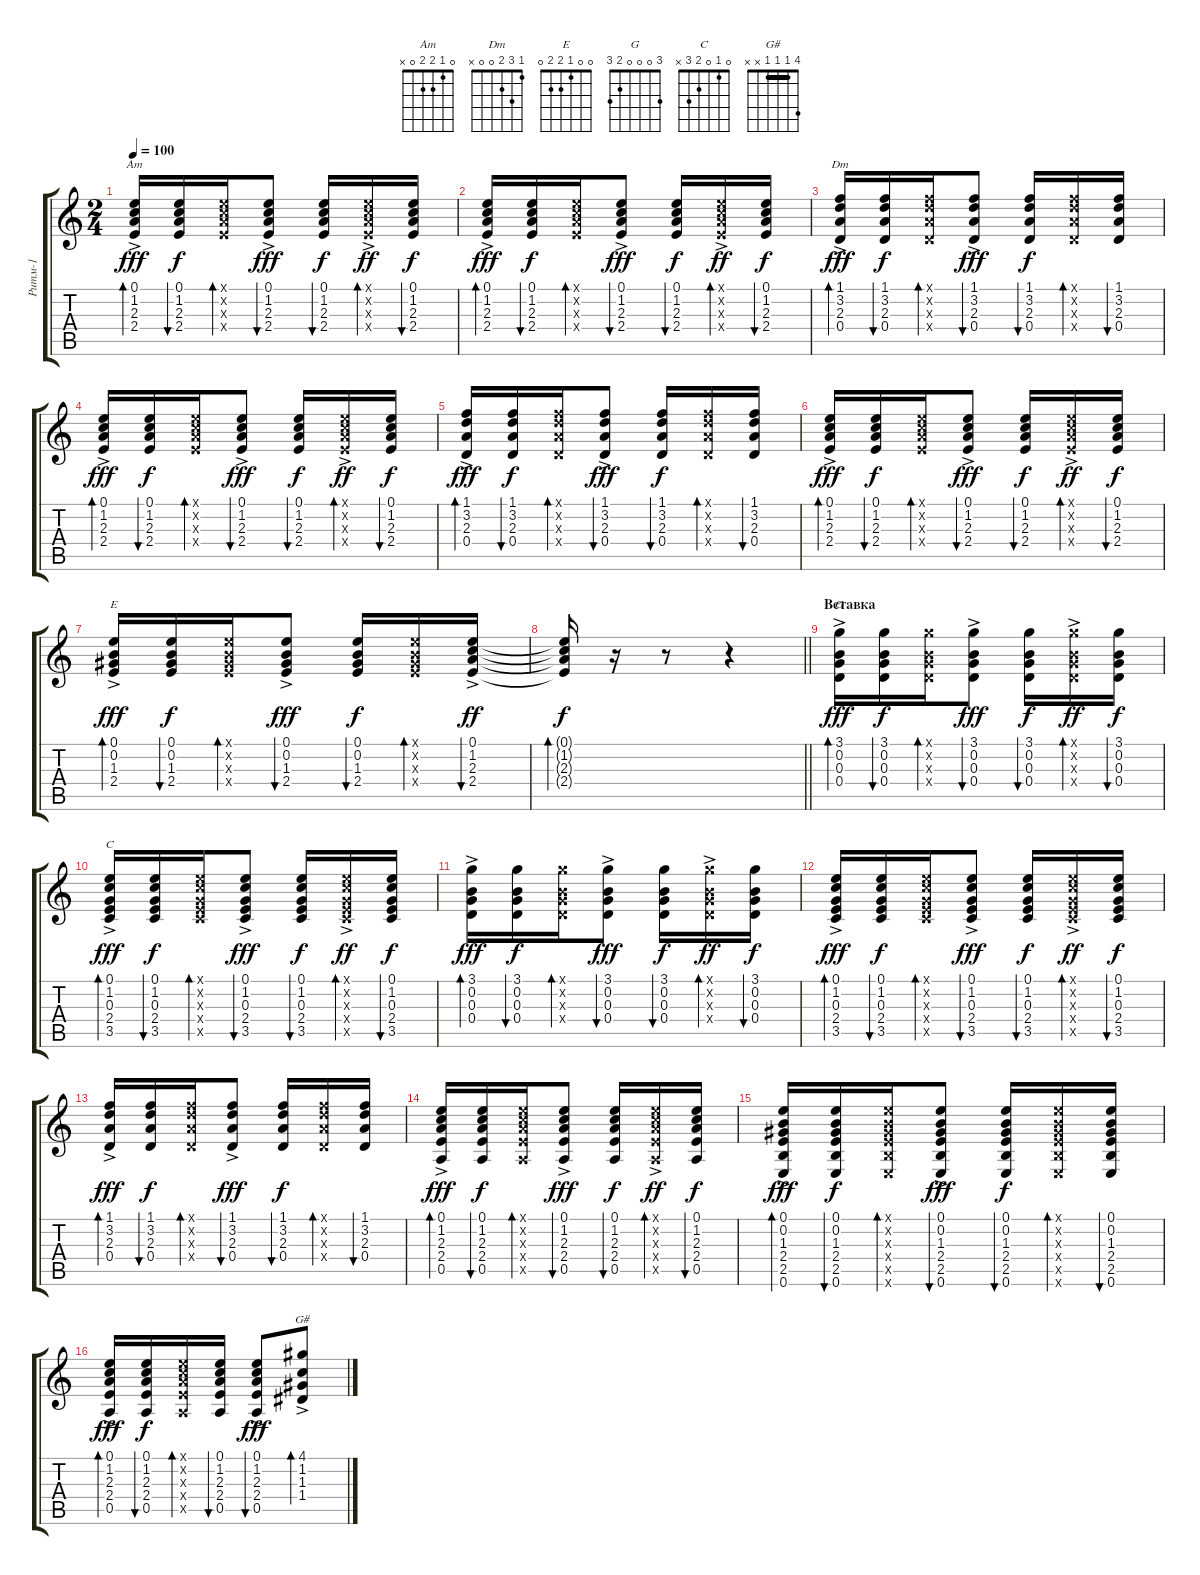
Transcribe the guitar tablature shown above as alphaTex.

\track ("Ритм-1" "Ритм-1") {instrument acousticguitarsteel}
\staff {score tabs}
\tuning (E4 B3 G3 D3 A2 E2) {hide}
\chord ("Am" 0 1 2 2 0 x)
\chord ("Dm" 1 3 2 0 0 x)
\chord ("E" 0 0 1 2 2 0)
\chord ("G" 3 0 0 0 2 3)
\chord ("C" 0 1 0 2 3 x)
\chord ("G#" 4 1 1 1 x x) {barre 1}
\ts (2 4)
\tempo 100
\clef g2
\ks c
(0.1{ac} 1.2{ac} 2.3{ac} 2.4{ac}).16{bd 30 ch "Am" dy fff} (0.1 1.2 2.3 2.4).16{bu 30 dy f} (0.1{x} 1.2{x} 2.3{x} 2.4{x}).16{bd 30} (0.1{ac} 1.2{ac} 2.3{ac} 2.4{ac}).8{bu 30 dy fff} (0.1 1.2 2.3 2.4).16{bu 60 dy f} (0.1{ac x} 1.2{ac x} 2.3{ac x} 2.4{ac x}).16{bd 60 dy ff} (0.1 1.2 2.3 2.4).16{bu 60 dy f} |
(0.1{ac} 1.2{ac} 2.3{ac} 2.4{ac}).16{bd 30 dy fff} (0.1 1.2 2.3 2.4).16{bu 30 dy f} (0.1{x} 1.2{x} 2.3{x} 2.4{x}).16{bd 30} (0.1{ac} 1.2{ac} 2.3{ac} 2.4{ac}).8{bu 30 dy fff} (0.1 1.2 2.3 2.4).16{bu 60 dy f} (0.1{ac x} 1.2{ac x} 2.3{ac x} 2.4{ac x}).16{bd 60 dy ff} (0.1 1.2 2.3 2.4).16{bu 60 dy f} |
(1.1{ac} 3.2{ac} 2.3{ac} 0.4{ac}).16{bd 30 ch "Dm" dy fff} (1.1 3.2 2.3 0.4).16{bu 30 dy f} (1.1{x} 3.2{x} 2.3{x} 0.4{x}).16{bd 30} (1.1{ac} 3.2{ac} 2.3{ac} 0.4{ac}).8{bu 30 dy fff} (1.1 3.2 2.3 0.4).16{bu 60 dy f} (1.1{x} 3.2{x} 2.3{x} 0.4{x}).16{bd 60} (1.1 3.2 2.3 0.4).16{bu 60} |
(0.1{ac} 1.2{ac} 2.3{ac} 2.4{ac}).16{bd 30 dy fff} (0.1 1.2 2.3 2.4).16{bu 30 dy f} (0.1{x} 1.2{x} 2.3{x} 2.4{x}).16{bd 30} (0.1{ac} 1.2{ac} 2.3{ac} 2.4{ac}).8{bu 30 dy fff} (0.1 1.2 2.3 2.4).16{bu 60 dy f} (0.1{ac x} 1.2{ac x} 2.3{ac x} 2.4{ac x}).16{bd 60 dy ff} (0.1 1.2 2.3 2.4).16{bu 60 dy f} |
(1.1{ac} 3.2{ac} 2.3{ac} 0.4{ac}).16{bd 30 dy fff} (1.1 3.2 2.3 0.4).16{bu 30 dy f} (1.1{x} 3.2{x} 2.3{x} 0.4{x}).16{bd 30} (1.1{ac} 3.2{ac} 2.3{ac} 0.4{ac}).8{bu 30 dy fff} (1.1 3.2 2.3 0.4).16{bu 60 dy f} (1.1{x} 3.2{x} 2.3{x} 0.4{x}).16{bd 60} (1.1 3.2 2.3 0.4).16{bu 60} |
(0.1{ac} 1.2{ac} 2.3{ac} 2.4{ac}).16{bd 30 dy fff} (0.1 1.2 2.3 2.4).16{bu 30 dy f} (0.1{x} 1.2{x} 2.3{x} 2.4{x}).16{bd 30} (0.1{ac} 1.2{ac} 2.3{ac} 2.4{ac}).8{bu 30 dy fff} (0.1 1.2 2.3 2.4).16{bu 60 dy f} (0.1{ac x} 1.2{ac x} 2.3{ac x} 2.4{ac x}).16{bd 60 dy ff} (0.1 1.2 2.3 2.4).16{bu 60 dy f} |
(0.1{ac} 0.2{ac} 1.3{ac} 2.4{ac}).16{bd 30 ch "E" dy fff} (0.1 0.2 1.3 2.4).16{bu 30 dy f} (0.1{x} 0.2{x} 1.3{x} 2.4{x}).16{bd 30} (0.1{ac} 0.2{ac} 1.3{ac} 2.4{ac}).8{bu 30 dy fff} (0.1 0.2 1.3 2.4).16{bu 30 dy f} (0.1{x} 0.2{x} 1.3{x} 2.4{x}).16{bd 30} (0.1{ac} 1.2{ac} 2.3{ac} 2.4{ac}).16{bu 30 dy ff} |
\barLineRight lightlight
(0.1{t} 1.2{t} 2.3{t} 2.4{t}).16{bd 60 dy f} r.16 r.8 r.4 |
\section ("" "Вставка")
(3.1{ac} 0.2{ac} 0.3{ac} 0.4{ac}).16{bd 30 ch "G" dy fff} (3.1 0.2 0.3 0.4).16{bu 30 dy f} (3.1{x} 0.2{x} 0.3{x} 0.4{x}).16{bd 30} (3.1{ac} 0.2{ac} 0.3{ac} 0.4{ac}).8{bu 30 dy fff} (3.1 0.2 0.3 0.4).16{bu 30 dy f} (3.1{ac x} 0.2{ac x} 0.3{ac x} 0.4{ac x}).16{bd 30 dy ff} (3.1 0.2 0.3 0.4).16{bu 30 dy f} |
(0.1{ac} 1.2{ac} 0.3{ac} 2.4{ac} 3.5).16{bd 30 ch "C" dy fff} (0.1 1.2 0.3 2.4 3.5).16{bu 30 dy f} (0.1{x} 1.2{x} 0.3{x} 2.4{x} 3.5{x}).16{bd 30} (0.1{ac} 1.2{ac} 0.3{ac} 2.4{ac} 3.5{ac}).8{bu 30 dy fff} (0.1 1.2 0.3 2.4 3.5).16{bu 60 dy f} (0.1{ac x} 1.2{ac x} 0.3{x} 2.4{ac x} 3.5{x}).16{bd 60 dy ff} (0.1 1.2 0.3 2.4 3.5).16{bu 60 dy f} |
(3.1{ac} 0.2{ac} 0.3{ac} 0.4{ac}).16{bd 30 dy fff} (3.1 0.2 0.3 0.4).16{bu 30 dy f} (3.1{x} 0.2{x} 0.3{x} 0.4{x}).16{bd 30} (3.1{ac} 0.2{ac} 0.3{ac} 0.4{ac}).8{bu 30 dy fff} (3.1 0.2 0.3 0.4).16{bu 30 dy f} (3.1{ac x} 0.2{ac x} 0.3{ac x} 0.4{ac x}).16{bd 30 dy ff} (3.1 0.2 0.3 0.4).16{bu 30 dy f} |
(0.1{ac} 1.2{ac} 0.3{ac} 2.4{ac} 3.5{ac}).16{bd 30 dy fff} (0.1 1.2 0.3 2.4 3.5).16{bu 30 dy f} (0.1{x} 1.2{x} 0.3{x} 2.4{x} 3.5{x}).16{bd 30} (0.1{ac} 1.2{ac} 0.3{ac} 2.4{ac} 3.5{ac}).8{bu 30 dy fff} (0.1 1.2 0.3 2.4 3.5).16{bu 60 dy f} (0.1{ac x} 1.2{ac x} 0.3{x} 2.4{ac x} 3.5{x}).16{bd 60 dy ff} (0.1 1.2 0.3 2.4 3.5).16{bu 60 dy f} |
(1.1{ac} 3.2{ac} 2.3{ac} 0.4{ac}).16{bd 30 dy fff} (1.1 3.2 2.3 0.4).16{bu 30 dy f} (1.1{x} 3.2{x} 2.3{x} 0.4{x}).16{bd 30} (1.1{ac} 3.2{ac} 2.3{ac} 0.4{ac}).8{bu 30 dy fff} (1.1 3.2 2.3 0.4).16{bu 60 dy f} (1.1{x} 3.2{x} 2.3{x} 0.4{x}).16{bd 60} (1.1 3.2 2.3 0.4).16{bu 60} |
(0.1{ac} 1.2{ac} 2.3{ac} 2.4{ac} 0.5{ac}).16{bd 30 dy fff} (0.1 1.2 2.3 2.4 0.5).16{bu 30 dy f} (0.1{x} 1.2{x} 2.3{x} 2.4{x} 0.5{x}).16{bd 30} (0.1{ac} 1.2{ac} 2.3{ac} 2.4{ac} 0.5{ac}).8{bu 30 dy fff} (0.1 1.2 2.3 2.4 0.5).16{bu 60 dy f} (0.1{ac x} 1.2{ac x} 2.3{ac x} 2.4{ac x} 0.5{ac x}).16{bd 60 dy ff} (0.1 1.2 2.3 2.4 0.5).16{bu 60 dy f} |
(0.1{ac} 0.2{ac} 1.3{ac} 2.4{ac} 2.5{ac} 0.6).16{bd 30 dy fff} (0.1 0.2 1.3 2.4 2.5 0.6).16{bu 30 dy f} (0.1{x} 0.2{x} 1.3{x} 2.4{x} 2.5{x} 0.6{x}).16{bd 30} (0.1{ac} 0.2{ac} 1.3{ac} 2.4{ac} 2.5{ac} 0.6).8{bu 30 dy fff} (0.1 0.2 1.3 2.4 2.5 0.6).16{bu 30 dy f} (0.1{x} 0.2{x} 1.3{x} 2.4{x} 2.5{x} 0.6{x}).16{bd 30} (0.1 0.2 1.3 2.4 2.5 0.6).16{bu 30} |
(0.1{ac} 1.2{ac} 2.3{ac} 2.4{ac} 0.5{ac}).16{bd 30 dy fff} (0.1 1.2 2.3 2.4 0.5).16{bu 30 dy f} (0.1{x} 1.2{x} 2.3{x} 2.4{x} 0.5{x}).16{bd 30} (0.1 1.2 2.3 2.4 0.5).16{bu 30} (0.1{ac} 1.2{ac} 2.3{ac} 2.4{ac} 0.5{ac}).8{bu 30 dy fff} (4.1{ac} 1.2{ac} 1.3{ac} 1.4{ac}).8{bd 30 ch "G#"}
